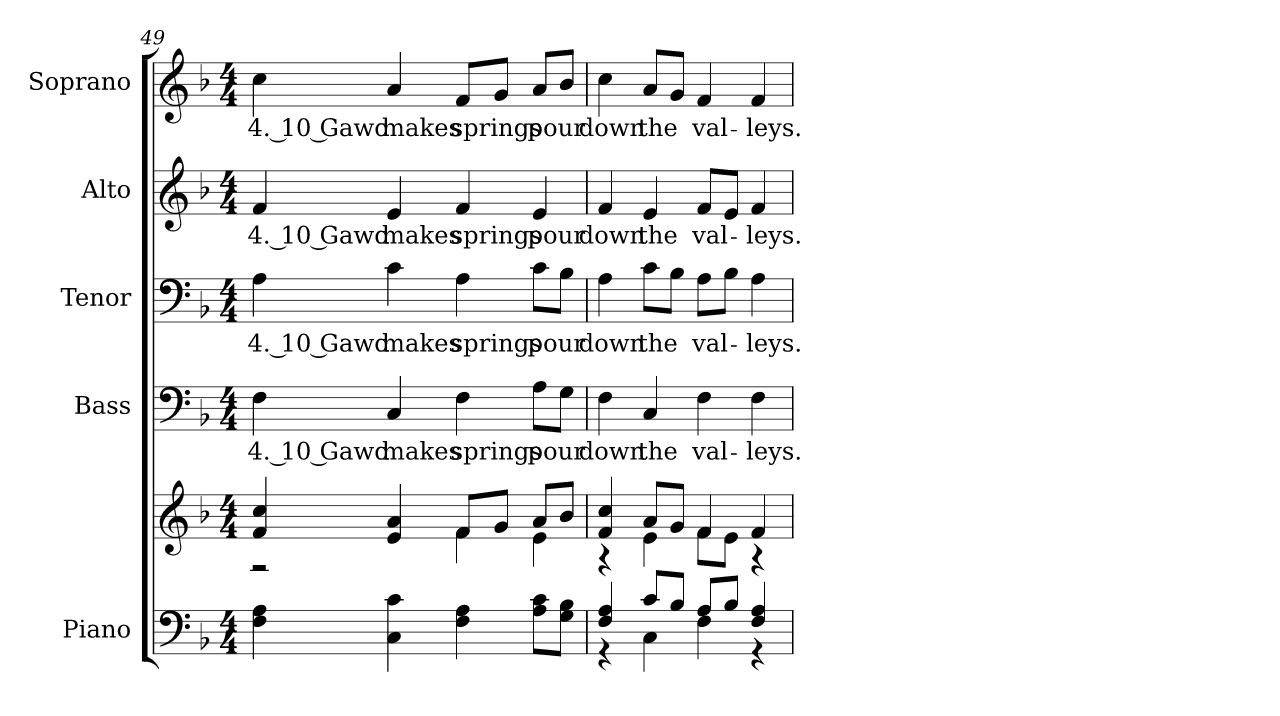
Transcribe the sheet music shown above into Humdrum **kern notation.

**kern	**kern	**kern	**text	**kern	**text	**kern	**text	**kern	**text
*part5	*part5	*part4	*part4	*part3	*part3	*part2	*part2	*part1	*part1
*staff6	*staff5	*staff4	*staff4	*staff3	*staff3	*staff2	*staff2	*staff1	*staff1
*I"Piano	*	*I"Bass	*	*I"Tenor	*	*I"Alto	*	*I"Soprano	*
*I'Pno.	*	*I'B.	*	*I'T.	*	*I'A.	*	*I'S.	*
!!LO:PB:g=z
*clefF4	*clefG2	*clefF4	*	*clefF4	*	*clefG2	*	*clefG2	*
*k[b-]	*k[b-]	*k[b-]	*	*k[b-]	*	*k[b-]	*	*k[b-]	*
*F:	*F:	*F:	*	*F:	*	*F:	*	*F:	*
*M4/4	*M4/4	*M4/4	*	*M4/4	*	*M4/4	*	*M4/4	*
=49	=49	=49	=49	=49	=49	=49	=49	=49	=49
*	*^	*	*	*	*	*	*	*	*
!	!	!	!	!LO:LY:b:color=#000000	!	!	!	!	!	!
!	!	!	!	!	!	!LO:LY:b:color=#000000	!	!	!	!
!	!	!	!	!	!	!	!	!LO:LY:b:color=#000000	!	!
!	!	!	!	!	!	!	!	!	!	!LO:LY:b:color=#000000
4Fi\ 4Ai	4fi/ 4cci	2r	4Fi\	4. 10 Gawd	4Ai\	4. 10 Gawd	4fi/	4. 10 Gawd	4cci\	4. 10 Gawd
!	!	!	!	!LO:LY:b:color=#000000	!	!	!	!	!	!
!	!	!	!	!	!	!LO:LY:b:color=#000000	!	!	!	!
!	!	!	!	!	!	!	!	!LO:LY:b:color=#000000	!	!
!	!	!	!	!	!	!	!	!	!	!LO:LY:b:color=#000000
4Ci\ 4ci	4ei/ 4ai	.	4Ci/	makes	4ci\	makes	4ei/	makes	4ai/	makes
!	!	!	!	!LO:LY:b:color=#000000	!	!	!	!	!	!
!	!	!	!	!	!	!LO:LY:b:color=#000000	!	!	!	!
!	!	!	!	!	!	!	!	!LO:LY:b:color=#000000	!	!
!	!	!	!	!	!	!	!	!	!	!LO:LY:b:color=#000000
4Fi\ 4Ai	8fi/L	4fi\	4Fi\	springs	4Ai\	springs	4fi/	springs	8fi/L	springs
.	8gi/J	.	.	.	.	.	.	.	8gi/J	.
!	!	!	!	!LO:LY:b:color=#000000	!	!	!	!	!	!
!	!	!	!	!	!	!LO:LY:b:color=#000000	!	!	!	!
!	!	!	!	!	!	!	!	!LO:LY:b:color=#000000	!	!
!	!	!	!	!	!	!	!	!	!	!LO:LY:b:color=#000000
8Ai\ 8ciL	8ai/L	4ei\	8Ai\L	pour	8ci\L	pour	4ei/	pour	8ai/L	pour
8Gi\ 8B-iJ	8b-i/J	.	8Gi\J	.	8B-i\J	.	.	.	8b-i/J	.
=50	=50	=50	=50	=50	=50	=50	=50	=50	=50	=50
*^	*	*	*	*	*	*	*	*	*	*
!	!	!	!	!	!LO:LY:b:color=#000000	!	!	!	!	!	!
!	!	!	!	!	!	!	!LO:LY:b:color=#000000	!	!	!	!
!	!	!	!	!	!	!	!	!	!LO:LY:b:color=#000000	!	!
!	!	!	!	!	!	!	!	!	!	!	!LO:LY:b:color=#000000
4Fi/ 4Ai	4r	4fi/ 4cci	4r	4Fi\	down	4Ai\	down	4fi/	down	4cci\	down
!	!	!	!	!	!LO:LY:b:color=#000000	!	!	!	!	!	!
!	!	!	!	!	!	!	!LO:LY:b:color=#000000	!	!	!	!
!	!	!	!	!	!	!	!	!	!LO:LY:b:color=#000000	!	!
!	!	!	!	!	!	!	!	!	!	!	!LO:LY:b:color=#000000
8ci/L	4Ci\	8ai/L	4ei\	4Ci/	the	8ci\L	the	4ei/	the	8ai/L	the
8B-i/J	.	8gi/J	.	.	.	8B-i\J	.	.	.	8gi/J	.
!	!	!	!	!	!LO:LY:b:color=#000000	!	!	!	!	!	!
!	!	!	!	!	!	!	!LO:LY:b:color=#000000	!	!	!	!
!	!	!	!	!	!	!	!	!	!LO:LY:b:color=#000000	!	!
!	!	!	!	!	!	!	!	!	!	!	!LO:LY:b:color=#000000
8Ai/L	4Fi\	4fi/	8fi\L	4Fi\	val-	8Ai\L	val-	8fi/L	val-	4fi/	val-
8B-i/J	.	.	8ei\J	.	.	8B-i\J	.	8ei/J	.	.	.
!	!	!	!	!	!LO:LY:b:color=#000000	!	!	!	!	!	!
!	!	!	!	!	!	!	!LO:LY:b:color=#000000	!	!	!	!
!	!	!	!	!	!	!	!	!	!LO:LY:b:color=#000000	!	!
!	!	!	!	!	!	!	!	!	!	!	!LO:LY:b:color=#000000
4Fi/ 4Ai	4r	4fi/	4r	4Fi\	-leys.	4Ai\	-leys.	4fi/	-leys.	4fi/	-leys.
*v	*v	*	*	*	*	*	*	*	*	*	*
*	*v	*v	*	*	*	*	*	*	*	*
=	=	=	=	=	=	=	=	=	=
*-	*-	*-	*-	*-	*-	*-	*-	*-	*-
